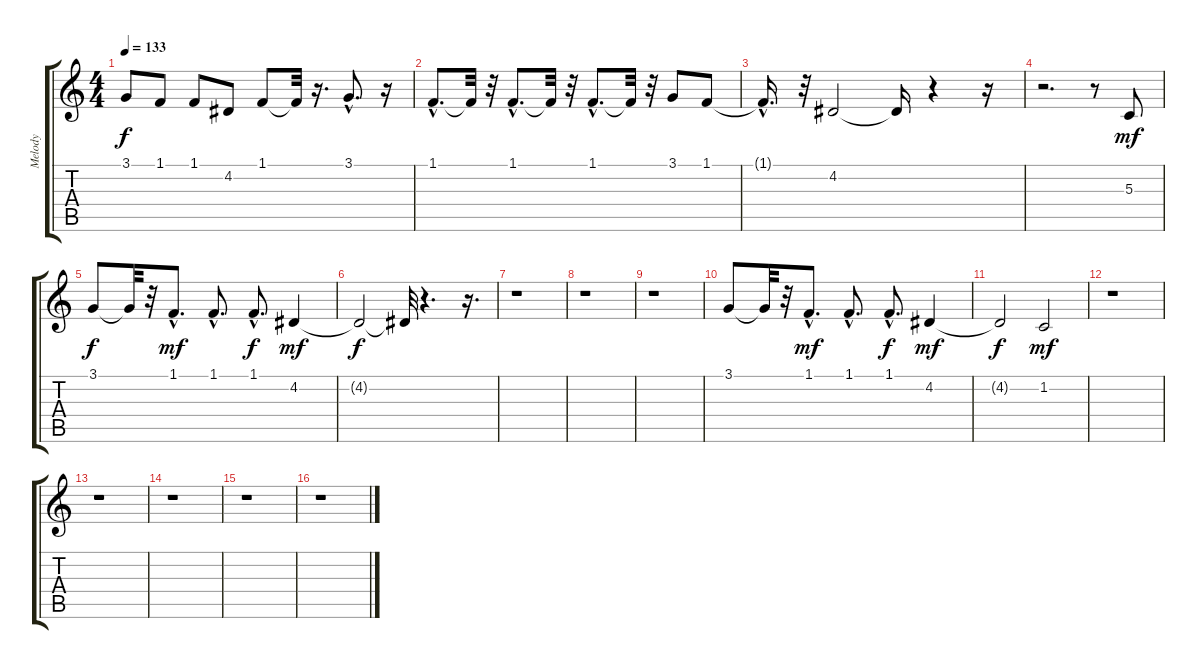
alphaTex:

\track ("Melody" "Melody") {instrument synthbrass1}
\staff {score tabs}
\tuning (E4 B3 G3 D3 A2 E2) {hide}
\ts (4 4)
\tempo 133
\clef g2
\ks c
3.1{t}.8{dy f} 1.1.8 1.1.8 4.2.8 1.1.8 1.1{t}.32 r.16{d} 3.1{hac}.8{d} r.16 |
1.1{hac}.8{d} 1.1{t}.32 r.32 1.1{hac}.8{d} 1.1{t}.32 r.32 1.1{hac}.8{d} 1.1{t}.32 r.32 3.1.8 1.1.8 |
1.1{hac t}.16{d} r.32 4.2.2 4.2{t}.16 r.4 r.16 |
r.2{d} r.8 5.3.8{dy mf} |
3.1.8{dy f} 3.1{t}.32 r.32 1.1{hac}.8{d dy mf} 1.1{hac}.8{d} 1.1{hac}.8{d dy f} 4.2.4{dy mf} |
4.2{t}.2{dy f} 4.2{t}.32 r.4{d} r.16{d} |
r.1 |
r.1 |
r.1 |
3.1.8 3.1{t}.32 r.32 1.1{hac}.8{d dy mf} 1.1{hac}.8{d} 1.1{hac}.8{d dy f} 4.2.4{dy mf} |
4.2{t}.2{dy f} 1.2.2{dy mf} |
r.1 |
r.1 |
r.1 |
r.1 |
r.1
